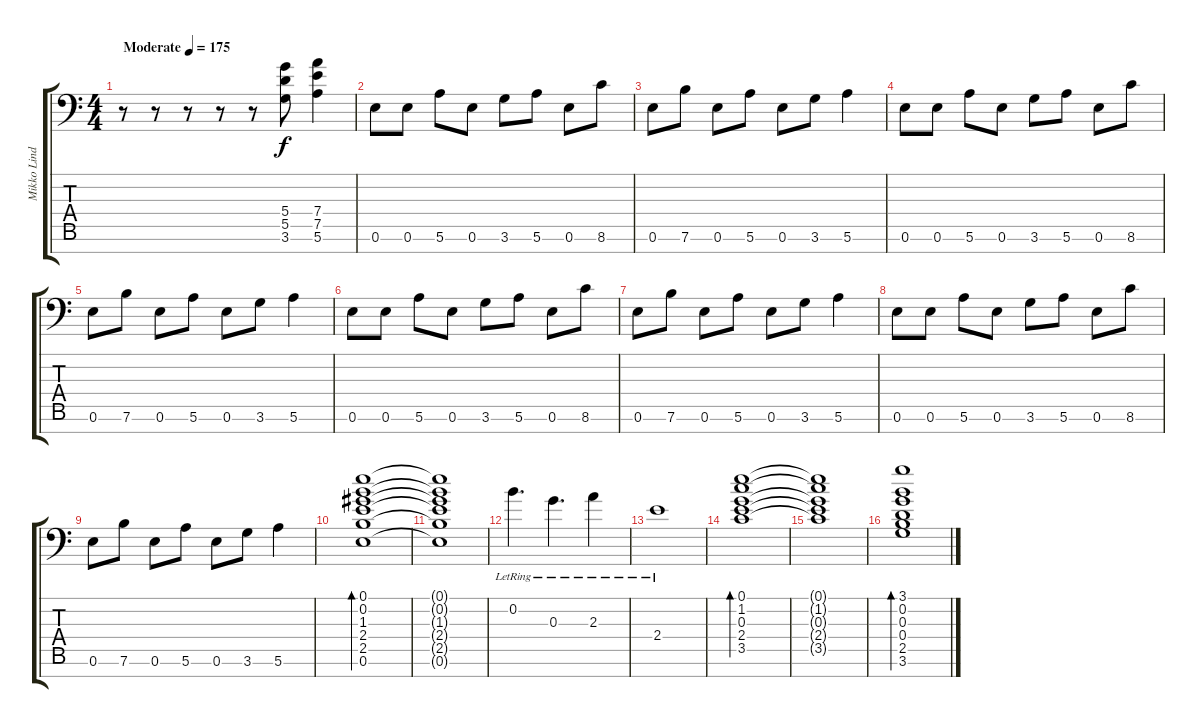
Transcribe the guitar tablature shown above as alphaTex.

\track ("Mikko Lindström" "Mikko Lind") {instrument acousticguitarsteel}
\staff {score tabs}
\tuning (E4 B3 G3 D3 A2 E2 A1) {hide}
\ts (4 4)
\tempo (175 "Moderate")
\clef f4
\ks c
r.8{dy f instrument acousticguitarsteel} r.8 r.8 r.8{instrument distortionguitar} r.8 (5.4 5.5 3.6).8 (7.4 7.5 5.6).4 |
0.6.8 0.6.8 5.6.8 0.6.8 3.6.8 5.6.8 0.6.8 8.6.8 |
0.6.8 7.6.8 0.6.8 5.6.8 0.6.8 3.6.8 5.6.4 |
0.6.8 0.6.8 5.6.8 0.6.8 3.6.8 5.6.8 0.6.8 8.6.8 |
0.6.8 7.6.8 0.6.8 5.6.8 0.6.8 3.6.8 5.6.4 |
0.6.8 0.6.8 5.6.8 0.6.8 3.6.8 5.6.8 0.6.8 8.6.8 |
0.6.8 7.6.8 0.6.8 5.6.8 0.6.8 3.6.8 5.6.4 |
0.6.8 0.6.8 5.6.8 0.6.8 3.6.8 5.6.8 0.6.8 8.6.8 |
0.6.8 7.6.8 0.6.8 5.6.8 0.6.8 3.6.8 5.6.4 |
(0.1 0.2 1.3 2.4 2.5 0.6).1{bd 120 instrument acousticguitarsteel} |
(0.1{t} 0.2{t} 1.3{t} 2.4{t} 2.5{t} 0.6{t}).1 |
0.2{lr}.4{d} 0.3{lr}.4{d} 2.3{lr}.4 |
2.4{lr}.1 |
(0.1 1.2 0.3 2.4 3.5).1{bd 240} |
(0.1{t} 1.2{t} 0.3{t} 2.4{t} 3.5{t}).1 |
(3.1 0.2 0.3 0.4 2.5 3.6).1{bd 240}
